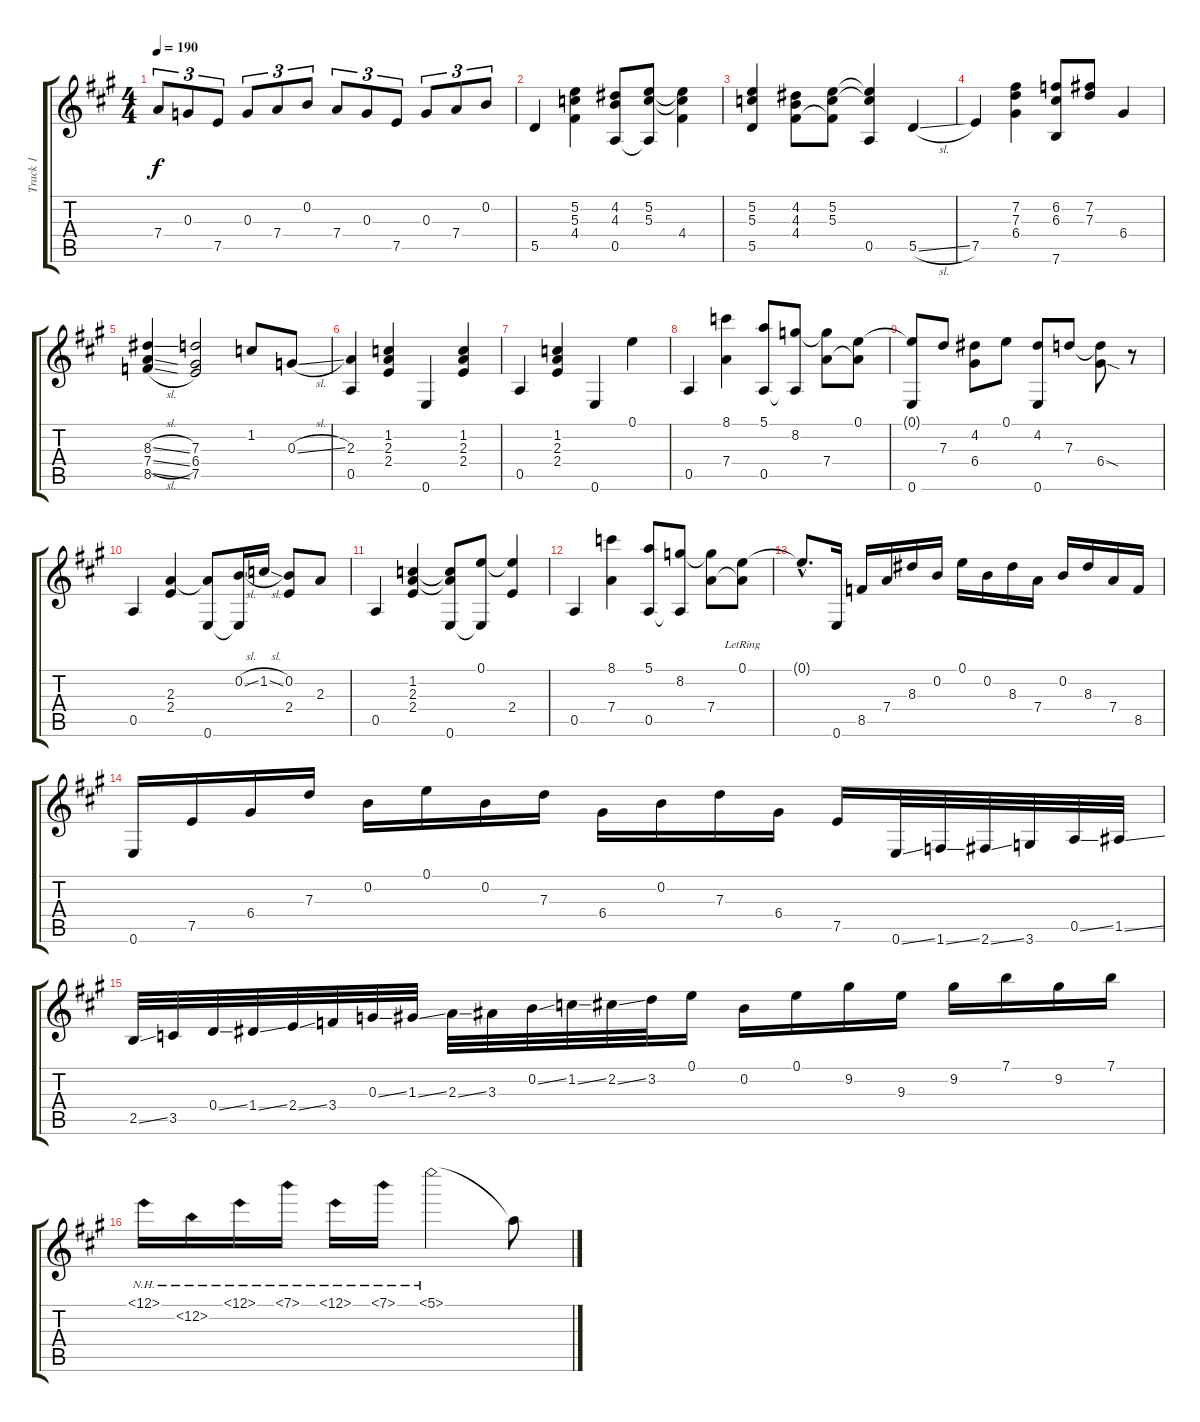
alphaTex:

\track ("Track 1" "Track 1") {instrument acousticguitarnylon}
\staff {score tabs}
\tuning (E4 B3 G3 D3 A2 E2) {hide}
\ts (4 4)
\tempo 190
\clef g2
\ks a
7.4.8{tu (3 2) dy f} 0.3.8{tu (3 2)} 7.5.8{tu (3 2)} 0.3.8{tu (3 2)} 7.4.8{tu (3 2)} 0.2.8{tu (3 2)} 7.4.8{tu (3 2)} 0.3.8{tu (3 2)} 7.5.8{tu (3 2)} 0.3.8{tu (3 2)} 7.4.8{tu (3 2)} 0.2.8{tu (3 2)} |
5.5.4 (5.2 5.3 4.4).4 (4.2 4.3 0.5).8 (5.2 5.3 0.5{t}).8 (5.2{t} 5.3{t} 4.4).4 |
(5.2 5.3 5.5).4 (4.2 4.3 4.4).8 (5.2 5.3 4.4{t}).8 (5.2{t} 5.3{t} 0.5).4 5.5{sl}.4 |
7.5.4 (7.2 7.3 6.4).4 (6.2 6.3 7.6).8 (7.2 7.3).8 6.4.4 |
(8.3{sl} 7.4{sl} 8.5{sl}).4 (7.3 6.4 7.5).2 1.2.8 0.3{sl}.8 |
(2.3 0.5).4 (1.2 2.3 2.4).4 0.6.4 (1.2 2.3 2.4).4 |
0.5.4 (1.2 2.3 2.4).4 0.6.4 0.1.4 |
0.5.4 (8.1 7.4).4 (5.1 0.5).8 (8.2 0.5{t}).8 (8.2{t} 7.4).8 (0.1 7.4{t}).8 |
(0.1{t} 0.6).8 7.3.8 (4.2 6.4).8 0.1.8 (4.2 0.6).8 7.3.8 (7.3{t} 6.4{sod}).8 r.8 |
0.5.4 (2.3 2.4).4 (2.3{t} 0.6).8 (0.2{sl} 0.6{t}).16 1.2{sl}.16 (0.2 2.4).8 2.3.8 |
0.5.4 (1.2 2.3 2.4).4 (1.2{t} 2.3{t} 0.6).8 (0.1 0.6{t}).8 (0.1{t} 2.4).4 |
0.5.4 (8.1 7.4).4 (5.1 0.5).8 (8.2 0.5{t}).8 (8.2{t} 7.4).8 (0.1{lr} 7.4{t}).8 |
0.1{hac t}.8{d} 0.6.16 8.5.16 7.4.16 8.3.16 0.2.16 0.1.16 0.2.16 8.3.16 7.4.16 0.2.16 8.3.16 7.4.16 8.5.16 |
0.6.16 7.5.16 6.4.16 7.3.16 0.2.16 0.1.16 0.2.16 7.3.16 6.4.16 0.2.16 7.3.16 6.4.16 7.5.16 0.6{ss}.32 1.6{ss}.32 2.6{ss}.32 3.6.32 0.5{ss}.32 1.5{ss}.32 |
2.5{ss}.32 3.5.32 0.4{ss}.32 1.4{ss}.32 2.4{ss}.32 3.4.32 0.3{ss}.32 1.3{ss}.32 2.3{ss}.32 3.3.32 0.2{ss}.32 1.2{ss}.32 2.2{ss}.32 3.2.32 0.1.16 0.2.16 0.1.16 9.2.16 9.3.16 9.2.16 7.1.16 9.2.16 7.1.16 |
12.1{nh}.16 12.2{nh}.16 12.1{nh}.16 7.1{nh}.16 12.1{nh}.16 7.1{nh}.16 5.1{nh}.2 5.1{t}.8
